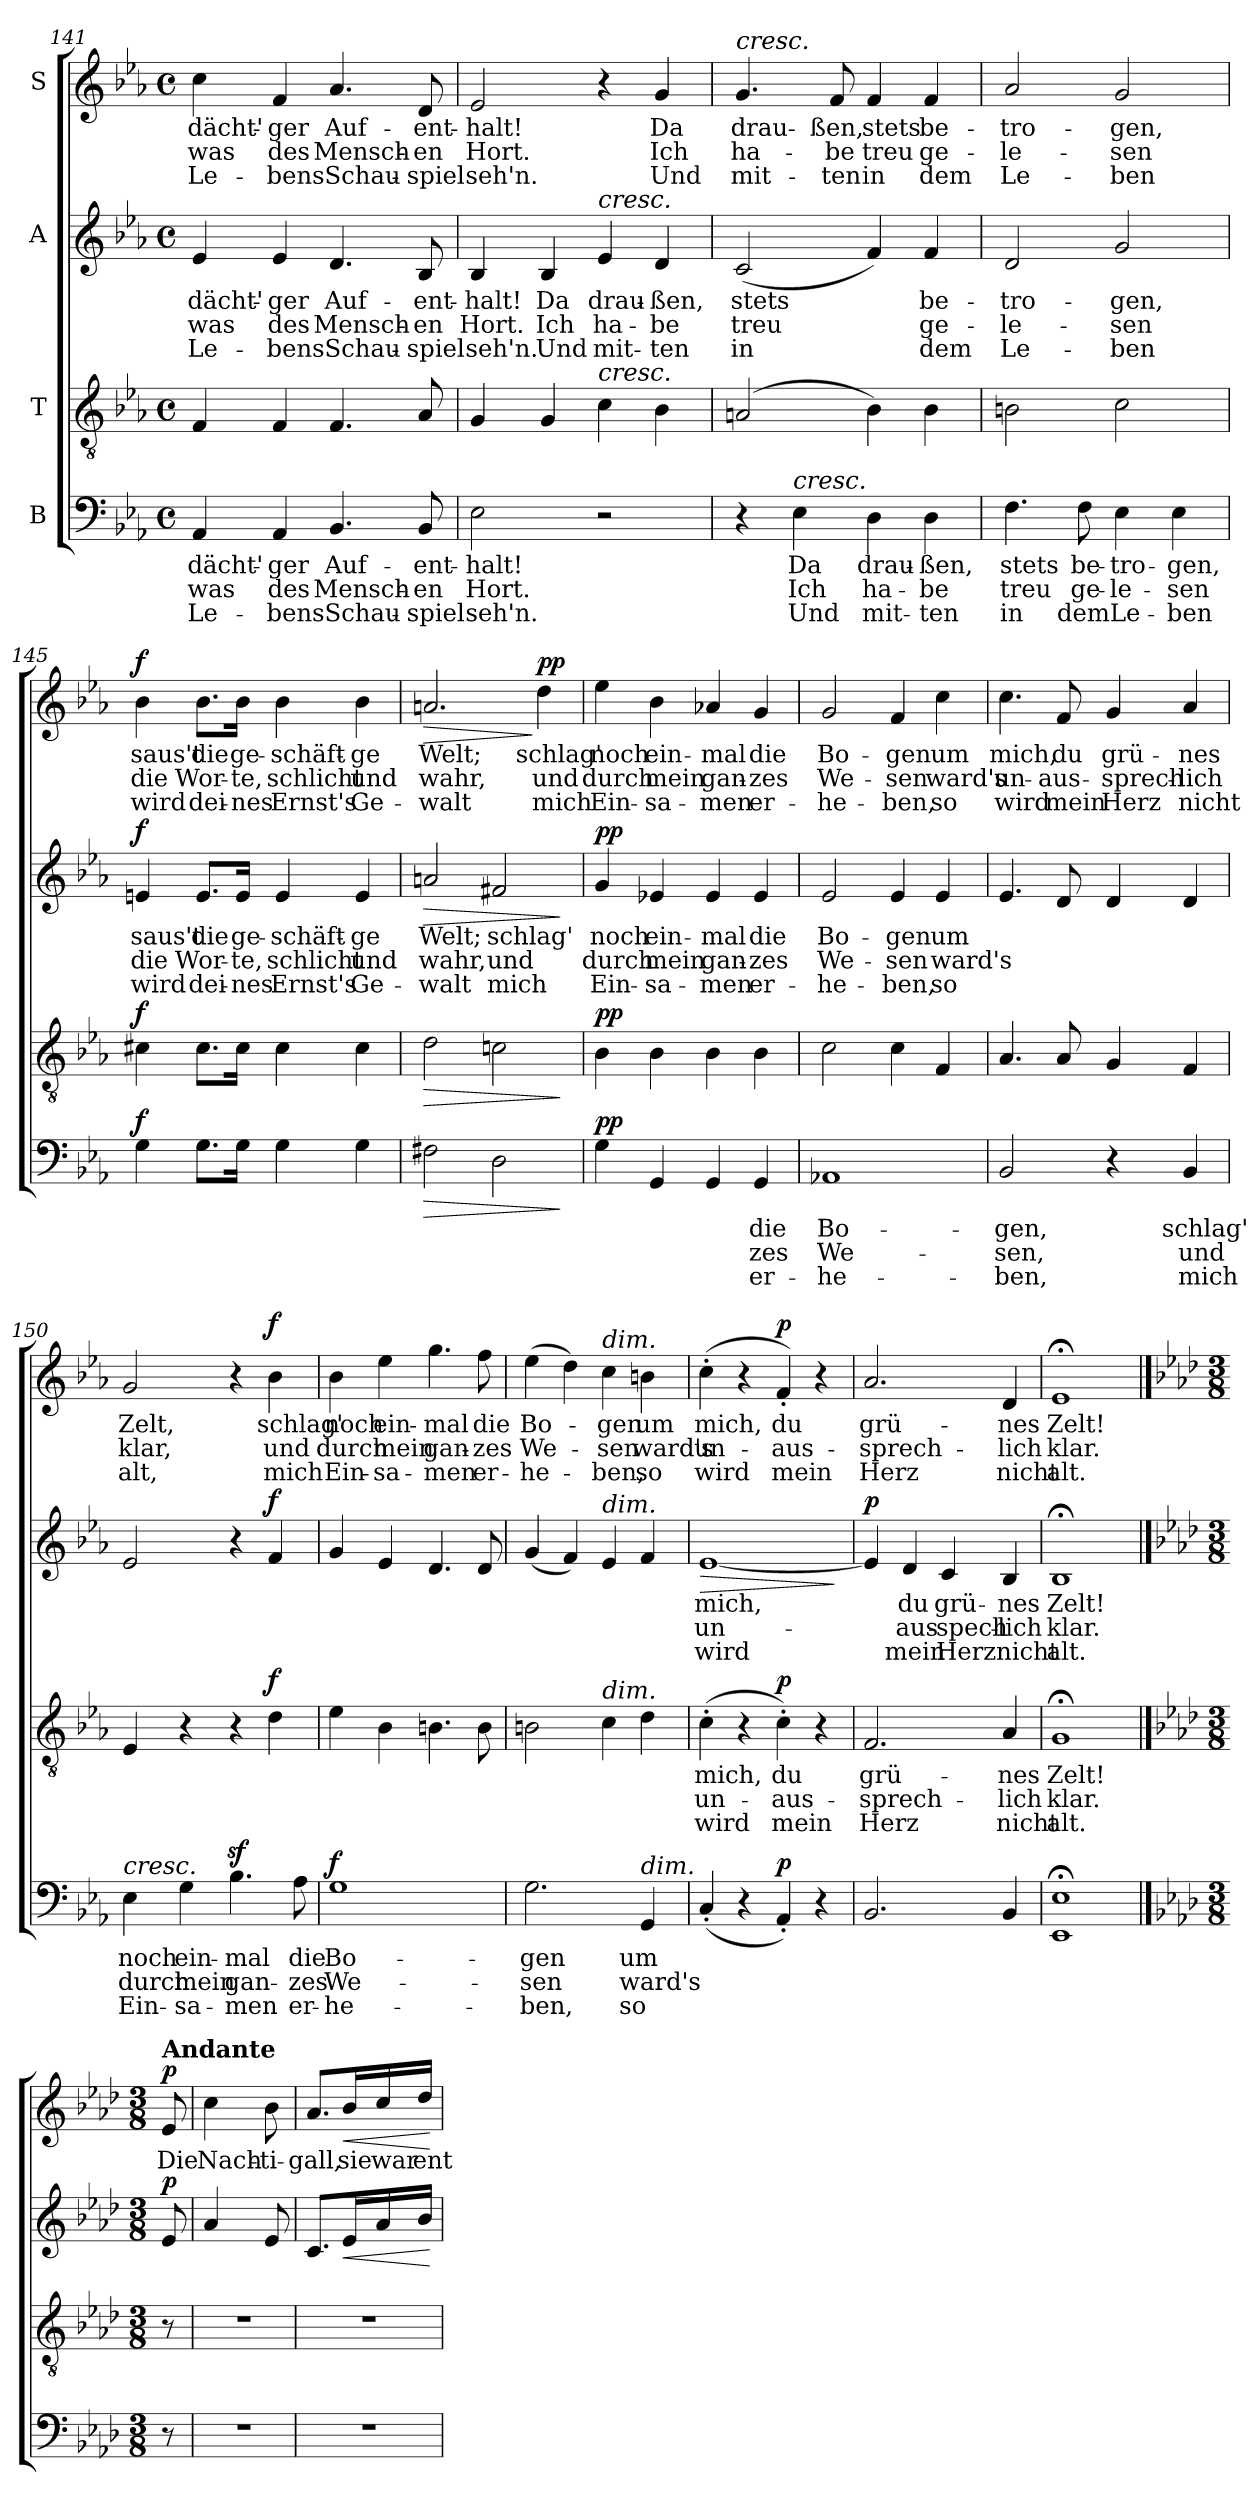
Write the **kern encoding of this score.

**kern	**text	**text	**text	**dynam	**kern	**text	**text	**text	**dynam	**kern	**text	**text	**text	**dynam	**kern	**text	**text	**text	**dynam
*part4	*part4	*part4	*part4	*part4	*part3	*part3	*part3	*part3	*part3	*part2	*part2	*part2	*part2	*part2	*part1	*part1	*part1	*part1	*part1
*staff4	*staff4	*staff4	*staff4	*staff4	*staff3	*staff3	*staff3	*staff3	*staff3	*staff2	*staff2	*staff2	*staff2	*staff2	*staff1	*staff1	*staff1	*staff1	*staff1
*I"B	*	*	*	*	*I"T	*	*	*	*	*I"A	*	*	*	*	*I"S	*	*	*	*
*clefF4	*	*	*	*	*clefGv2	*	*	*	*	*clefG2	*	*	*	*	*clefG2	*	*	*	*
*k[b-e-a-]	*	*	*	*	*k[b-e-a-]	*	*	*	*	*k[b-e-a-]	*	*	*	*	*k[b-e-a-]	*	*	*	*
*M4/4	*	*	*	*	*M4/4	*	*	*	*	*M4/4	*	*	*	*	*M4/4	*	*	*	*
*met(c)	*	*	*	*	*met(c)	*	*	*	*	*met(c)	*	*	*	*	*met(c)	*	*	*	*
=141	=141	=141	=141	=141	=141	=141	=141	=141	=141	=141	=141	=141	=141	=141	=141	=141	=141	=141	=141
!	!LO:LY:b	!LO:LY:b	!LO:LY:b	!	!	!	!	!	!	!	!LO:LY:b	!LO:LY:b	!LO:LY:b	!	!	!LO:LY:b	!LO:LY:b	!LO:LY:b	!
4AA-/	-dächt'-	was	Le-	.	4F/	.	.	.	.	4e-/	-dächt'-	was	Le-	.	4cc\	-dächt'-	was	Le-	.
!	!LO:LY:b	!LO:LY:b	!LO:LY:b	!	!	!	!	!	!	!	!LO:LY:b	!LO:LY:b	!LO:LY:b	!	!	!LO:LY:b	!LO:LY:b	!LO:LY:b	!
4AA-/	-ger	des	-bens	.	4F/	.	.	.	.	4e-/	-ger	des	-bens	.	4f/	-ger	des	-bens	.
!	!LO:LY:b	!LO:LY:b	!LO:LY:b	!	!	!	!	!	!	!	!LO:LY:b	!LO:LY:b	!LO:LY:b	!	!	!LO:LY:b	!LO:LY:b	!LO:LY:b	!
4.BB-/	Auf-	Mensch-	Schau-	.	4.F/	.	.	.	.	4.d/	Auf-	Mensch-	Schau-	.	4.a-/	Auf-	Mensch-	Schau-	.
!	!LO:LY:b	!LO:LY:b	!LO:LY:b	!	!	!	!	!	!	!	!LO:LY:b	!LO:LY:b	!LO:LY:b	!	!	!LO:LY:b	!LO:LY:b	!LO:LY:b	!
8BB-/	-ent-	-en	-spiel	.	8A-/	.	.	.	.	8B-/	-ent-	-en	-spiel	.	8d/	-ent-	-en	-spiel	.
=142	=142	=142	=142	=142	=142	=142	=142	=142	=142	=142	=142	=142	=142	=142	=142	=142	=142	=142	=142
!	!LO:LY:b	!LO:LY:b	!LO:LY:b	!	!	!	!	!	!	!	!LO:LY:b	!LO:LY:b	!LO:LY:b	!	!	!LO:LY:b	!LO:LY:b	!LO:LY:b	!
2E-\	-halt!	Hort.	seh'n.	.	4G/	.	.	.	.	4B-/	halt!	Hort.	seh'n.	.	2e-/	-halt!	Hort.	seh'n.	.
!	!	!	!	!	!	!	!	!	!	!	!LO:LY:b	!LO:LY:b	!LO:LY:b	!	!	!	!	!	!
.	.	.	.	.	4G/	.	.	.	.	4B-/	Da	Ich	Und	.	.	.	.	.	.
!	!	!	!	!	!	!	!	!	!	!LO:TX:a:i:t=cresc.	!	!	!	!	!	!	!	!	!
!	!	!	!	!	!LO:TX:a:i:t=cresc.	!	!	!	!	!	!	!	!	!	!	!	!	!	!
!	!	!	!	!	!	!	!	!	!	!	!LO:LY:b	!LO:LY:b	!LO:LY:b	!	!	!	!	!	!
2r	.	.	.	.	4c\	.	.	.	.	4e-/	-drau-	ha-	mit-	.	4r	.	.	.	.
!	!	!	!	!	!	!	!	!	!	!	!LO:LY:b	!LO:LY:b	!LO:LY:b	!	!	!LO:LY:b	!LO:LY:b	!LO:LY:b	!
.	.	.	.	.	4B-\	.	.	.	.	4d/	ßen,	-be	-ten	.	4g/	Da	Ich	Und	.
=143	=143	=143	=143	=143	=143	=143	=143	=143	=143	=143	=143	=143	=143	=143	=143	=143	=143	=143	=143
!	!	!	!	!	!	!	!	!	!	!	!	!	!	!	!LO:TX:a:i:t=cresc.	!	!	!	!
!	!	!	!	!	!	!	!	!	!	!	!LO:LY:b	!LO:LY:b	!LO:LY:b	!	!	!LO:LY:b	!LO:LY:b	!LO:LY:b	!
4r	.	.	.	.	(>2An/	.	.	.	.	(<2c/	stets	treu	in	.	4.g/	drau-	ha-	mit-	.
!LO:TX:a:i:t=cresc.	!	!	!	!	!	!	!	!	!	!	!	!	!	!	!	!	!	!	!
!	!LO:LY:b	!LO:LY:b	!LO:LY:b	!	!	!	!	!	!	!	!	!	!	!	!	!	!	!	!
4E-\	Da	Ich	Und	.	.	.	.	.	.	.	.	.	.	.	.	.	.	.	.
!	!	!	!	!	!	!	!	!	!	!	!	!	!	!	!	!LO:LY:b	!LO:LY:b	!LO:LY:b	!
.	.	.	.	.	.	.	.	.	.	.	.	.	.	.	8f/	-ßen,	-be	-ten	.
!	!LO:LY:b	!LO:LY:b	!LO:LY:b	!	!	!	!	!	!	!	!	!	!	!	!	!LO:LY:b	!LO:LY:b	!LO:LY:b	!
4D\	drau-	ha-	mit-	.	4B-\)	.	.	.	.	4f/)	.	.	.	.	4f/	stets	treu	in	.
!	!LO:LY:b	!LO:LY:b	!LO:LY:b	!	!	!	!	!	!	!	!LO:LY:b	!LO:LY:b	!LO:LY:b	!	!	!LO:LY:b	!LO:LY:b	!LO:LY:b	!
4D\	-ßen,	-be	-ten	.	4B-\	.	.	.	.	4f/	be-	ge-	dem	.	4f/	be-	ge-	dem	.
!!LO:PB:g=z
=144	=144	=144	=144	=144	=144	=144	=144	=144	=144	=144	=144	=144	=144	=144	=144	=144	=144	=144	=144
!	!LO:LY:b	!LO:LY:b	!LO:LY:b	!	!	!	!	!	!	!	!LO:LY:b	!LO:LY:b	!LO:LY:b	!	!	!LO:LY:b	!LO:LY:b	!LO:LY:b	!
4.F\	stets	treu	in	.	2Bn\	.	.	.	.	2d/	-tro-	-le-	Le-	.	2a-/	-tro-	-le-	Le-	.
!	!LO:LY:b	!LO:LY:b	!LO:LY:b	!	!	!	!	!	!	!	!	!	!	!	!	!	!	!	!
8F\	be-	ge-	dem	.	.	.	.	.	.	.	.	.	.	.	.	.	.	.	.
!	!LO:LY:b	!LO:LY:b	!LO:LY:b	!	!	!	!	!	!	!	!LO:LY:b	!LO:LY:b	!LO:LY:b	!	!	!LO:LY:b	!LO:LY:b	!LO:LY:b	!
4E-\	-tro-	-le-	Le-	.	2c\	.	.	.	.	2g/	-gen,	-sen	-ben	.	2g/	-gen,	-sen	-ben	.
!	!LO:LY:b	!LO:LY:b	!LO:LY:b	!	!	!	!	!	!	!	!	!	!	!	!	!	!	!	!
4E-\	-gen,	-sen	-ben	.	.	.	.	.	.	.	.	.	.	.	.	.	.	.	.
!!LO:PB:g=z
=145	=145	=145	=145	=145	=145	=145	=145	=145	=145	=145	=145	=145	=145	=145	=145	=145	=145	=145	=145
!	!	!	!	!LO:DY:b	!	!	!	!	!LO:DY:b	!	!LO:LY:b	!LO:LY:b	!LO:LY:b	!LO:DY:b	!	!LO:LY:b	!LO:LY:b	!LO:LY:b	!LO:DY:b
4G\	.	.	.	f	4c#X\	.	.	.	f	4en/	saus't	die	wird	f	4b-\	saus't	die	wird	f
!	!	!	!	!	!	!	!	!	!	!	!LO:LY:b	!LO:LY:b	!LO:LY:b	!	!	!LO:LY:b	!LO:LY:b	!LO:LY:b	!
8.G\L	.	.	.	.	8.c#\L	.	.	.	.	8.e/L	die	Wor-	dei-	.	8.b-\L	die	Wor-	dei-	.
!	!	!	!	!	!	!	!	!	!	!	!LO:LY:b	!LO:LY:b	!LO:LY:b	!	!	!LO:LY:b	!LO:LY:b	!LO:LY:b	!
16G\Jk	.	.	.	.	16c#\Jk	.	.	.	.	16e/Jk	ge-	-te,	-nes	.	16b-\Jk	ge-	-te,	-nes	.
!	!	!	!	!	!	!	!	!	!	!	!LO:LY:b	!LO:LY:b	!LO:LY:b	!	!	!LO:LY:b	!LO:LY:b	!LO:LY:b	!
4G\	.	.	.	.	4c#\	.	.	.	.	4e/	-schäft-	schlicht	Ernst's	.	4b-\	-schäft-	schlicht	Ernst's	.
!	!	!	!	!	!	!	!	!	!	!	!LO:LY:b	!LO:LY:b	!LO:LY:b	!	!	!LO:LY:b	!LO:LY:b	!LO:LY:b	!
4G\	.	.	.	.	4c#\	.	.	.	.	4e/	-ge	und	Ge-	.	4b-\	-ge	und	Ge-	.
=146	=146	=146	=146	=146	=146	=146	=146	=146	=146	=146	=146	=146	=146	=146	=146	=146	=146	=146	=146
!	!	!	!	!LO:HP:b	!	!	!	!	!LO:HP:b	!	!LO:LY:b	!LO:LY:b	!LO:LY:b	!LO:HP:b	!	!LO:LY:b	!LO:LY:b	!LO:LY:b	!LO:HP:b
2F#X\	.	.	.	>	2d\	.	.	.	>	2an/	Welt;	wahr,	-walt	>	2.an/	Welt;	wahr,	-walt	>
!	!	!	!	!	!	!	!	!	!	!	!LO:LY:b	!LO:LY:b	!LO:LY:b	!	!	!	!	!	!
2D\	.	.	.	.	2cn\	.	.	.	.	2f#X/	schlag'	und	mich	.	.	.	.	.	.
!	!	!	!	!	!	!	!	!	!	!	!	!	!	!	!	!LO:LY:b	!LO:LY:b	!LO:LY:b	!LO:DY:n=1:b
.	.	.	.	.	.	.	.	.	.	.	.	.	.	.	4dd\	schlag'	und	mich	] pp
.	.	.	.	]	.	.	.	.	]	.	.	.	.	]	.	.	.	.	.
=147	=147	=147	=147	=147	=147	=147	=147	=147	=147	=147	=147	=147	=147	=147	=147	=147	=147	=147	=147
!	!	!	!	!LO:DY:b	!	!	!	!	!LO:DY:b	!	!LO:LY:b	!LO:LY:b	!LO:LY:b	!LO:DY:b	!	!LO:LY:b	!LO:LY:b	!LO:LY:b	!
4G\	.	.	.	pp	4B-\	.	.	.	pp	4g/	noch	durch	Ein-	pp	4ee-\	noch	durch	Ein-	.
!	!	!	!	!	!	!	!	!	!	!	!LO:LY:b	!LO:LY:b	!LO:LY:b	!	!	!LO:LY:b	!LO:LY:b	!LO:LY:b	!
4GG/	.	.	.	.	4B-\	.	.	.	.	4e-X/	ein-	mein	-sa-	.	4b-\	ein-	mein	-sa-	.
!	!	!	!	!	!	!	!	!	!	!	!LO:LY:b	!LO:LY:b	!LO:LY:b	!	!	!LO:LY:b	!LO:LY:b	!LO:LY:b	!
4GG/	.	.	.	.	4B-\	.	.	.	.	4e-/	-mal	gan-	-men	.	4a-X/	-mal	gan-	-men	.
!	!LO:LY:b	!LO:LY:b	!LO:LY:b	!	!	!	!	!	!	!	!LO:LY:b	!LO:LY:b	!LO:LY:b	!	!	!LO:LY:b	!LO:LY:b	!LO:LY:b	!
4GG/	die	-zes	er -	.	4B-\	.	.	.	.	4e-/	die	-zes	er -	.	4g/	die	-zes	er-	.
=148	=148	=148	=148	=148	=148	=148	=148	=148	=148	=148	=148	=148	=148	=148	=148	=148	=148	=148	=148
!	!LO:LY:b	!LO:LY:b	!LO:LY:b	!	!	!	!	!	!	!	!LO:LY:b	!LO:LY:b	!LO:LY:b	!	!	!LO:LY:b	!LO:LY:b	!LO:LY:b	!
1AA-X	Bo-	We-	-he-	.	2c\	.	.	.	.	2e-/	Bo-	We-	-he-	.	2g/	Bo-	We-	-he-	.
!	!	!	!	!	!	!	!	!	!	!	!LO:LY:b	!LO:LY:b	!LO:LY:b	!	!	!LO:LY:b	!LO:LY:b	!LO:LY:b	!
.	.	.	.	.	4c\	.	.	.	.	4e-/	-gen	-sen	-ben,	.	4f/	-gen	-sen	-ben,	.
!	!	!	!	!	!	!	!	!	!	!	!LO:LY:b	!LO:LY:b	!LO:LY:b	!	!	!LO:LY:b	!LO:LY:b	!LO:LY:b	!
.	.	.	.	.	4F/	.	.	.	.	4e-/	um	ward's	so	.	4cc\	um	ward's	so	.
!!LO:LB:g=z
=149	=149	=149	=149	=149	=149	=149	=149	=149	=149	=149	=149	=149	=149	=149	=149	=149	=149	=149	=149
!	!LO:LY:b	!LO:LY:b	!LO:LY:b	!	!	!	!	!	!	!	!	!	!	!	!	!LO:LY:b	!LO:LY:b	!LO:LY:b	!
2BB-/	-gen,	-sen,	-ben,	.	4.A-/	.	.	.	.	4.e-/	.	.	.	.	4.cc\	mich,	un-	wird	.
!	!	!	!	!	!	!	!	!	!	!	!	!	!	!	!	!LO:LY:b	!LO:LY:b	!LO:LY:b	!
.	.	.	.	.	8A-/	.	.	.	.	8d/	.	.	.	.	8f/	du	-aus-	mein	.
!	!	!	!	!	!	!	!	!	!	!	!	!	!	!	!	!LO:LY:b	!LO:LY:b	!LO:LY:b	!
4r	.	.	.	.	4G/	.	.	.	.	4d/	.	.	.	.	4g/	grü-	-sprech-	Herz	.
!	!LO:LY:b	!LO:LY:b	!LO:LY:b	!	!	!	!	!	!	!	!	!	!	!	!	!LO:LY:b	!LO:LY:b	!LO:LY:b	!
4BB-/	schlag'	und	mich	.	4F/	.	.	.	.	4d/	.	.	.	.	4a-/	-nes	-lich	nicht	.
=150	=150	=150	=150	=150	=150	=150	=150	=150	=150	=150	=150	=150	=150	=150	=150	=150	=150	=150	=150
!LO:TX:a:i:t=cresc.	!	!	!	!	!	!	!	!	!	!	!	!	!	!	!	!	!	!	!
!	!LO:LY:b	!LO:LY:b	!LO:LY:b	!	!	!	!	!	!	!	!	!	!	!	!	!LO:LY:b	!LO:LY:b	!LO:LY:b	!
4E-\	noch	durch	Ein-	.	4E-/	.	.	.	.	2e-/	.	.	.	.	2g/	Zelt,	klar,	alt,	.
!	!LO:LY:b	!LO:LY:b	!LO:LY:b	!	!	!	!	!	!	!	!	!	!	!	!	!	!	!	!
4G\	ein-	mein	-sa-	.	4r	.	.	.	.	.	.	.	.	.	.	.	.	.	.
!	!LO:LY:b	!LO:LY:b	!LO:LY:b	!	!	!	!	!	!	!	!	!	!	!	!	!	!	!	!
4.B-z<\	-mal	gan-	-men	.	4r	.	.	.	.	4r	.	.	.	.	4r	.	.	.	.
!	!	!	!	!	!	!	!	!	!LO:DY:b	!	!	!	!	!LO:DY:b	!	!LO:LY:b	!LO:LY:b	!LO:LY:b	!LO:DY:b
.	.	.	.	.	4d\	.	.	.	f	4f/	.	.	.	f	4b-\	schlag'	und	mich	f
!	!LO:LY:b	!LO:LY:b	!LO:LY:b	!	!	!	!	!	!	!	!	!	!	!	!	!	!	!	!
8A-\	die	-zes	er-	.	.	.	.	.	.	.	.	.	.	.	.	.	.	.	.
=151	=151	=151	=151	=151	=151	=151	=151	=151	=151	=151	=151	=151	=151	=151	=151	=151	=151	=151	=151
!	!LO:LY:b	!LO:LY:b	!LO:LY:b	!LO:DY:b	!	!	!	!	!	!	!	!	!	!	!	!LO:LY:b	!LO:LY:b	!LO:LY:b	!
1G	Bo-	We-	-he-	f	4e-\	.	.	.	.	4g/	.	.	.	.	4b-\	noch	durch	Ein-	.
!	!	!	!	!	!	!	!	!	!	!	!	!	!	!	!	!LO:LY:b	!LO:LY:b	!LO:LY:b	!
.	.	.	.	.	4B-\	.	.	.	.	4e-/	.	.	.	.	4ee-\	ein-	mein	-sa-	.
!	!	!	!	!	!	!	!	!	!	!	!	!	!	!	!	!LO:LY:b	!LO:LY:b	!LO:LY:b	!
.	.	.	.	.	4.Bn\	.	.	.	.	4.d/	.	.	.	.	4.gg\	-mal	gan-	-men	.
!	!	!	!	!	!	!	!	!	!	!	!	!	!	!	!	!LO:LY:b	!LO:LY:b	!LO:LY:b	!
.	.	.	.	.	8B\	.	.	.	.	8d/	.	.	.	.	8ff\	die	-zes	er-	.
=152	=152	=152	=152	=152	=152	=152	=152	=152	=152	=152	=152	=152	=152	=152	=152	=152	=152	=152	=152
!	!LO:LY:b	!LO:LY:b	!LO:LY:b	!	!	!	!	!	!	!	!	!	!	!	!	!LO:LY:b	!LO:LY:b	!LO:LY:b	!
2.G\	-gen	-sen	-ben,	.	2Bn\	.	.	.	.	(<4g/	.	.	.	.	(>4ee-\	Bo-	We-	-he-	.
.	.	.	.	.	.	.	.	.	.	4f/)	.	.	.	.	4dd\)	.	.	.	.
!	!	!	!	!	!	!	!	!	!	!	!	!	!	!	!LO:TX:a:i:t=dim.	!	!	!	!
!	!	!	!	!	!	!	!	!	!	!LO:TX:a:i:t=dim.	!	!	!	!	!	!	!	!	!
!	!	!	!	!	!LO:TX:a:i:t=dim.	!	!	!	!	!	!	!	!	!	!	!	!	!	!
!	!	!	!	!	!	!	!	!	!	!	!	!	!	!	!	!LO:LY:b	!LO:LY:b	!LO:LY:b	!
.	.	.	.	.	4c\	.	.	.	.	4e-/	.	.	.	.	4cc\	-gen	-sen	-ben,	.
!LO:TX:a:i:t=dim.	!	!	!	!	!	!	!	!	!	!	!	!	!	!	!	!	!	!	!
!	!LO:LY:b	!LO:LY:b	!LO:LY:b	!	!	!	!	!	!	!	!	!	!	!	!	!LO:LY:b	!LO:LY:b	!LO:LY:b	!
4GG/	um	ward's	so	.	4d\	.	.	.	.	4f/	.	.	.	.	4bn\	um	ward's	so	.
!!LO:PB:g=z
=153	=153	=153	=153	=153	=153	=153	=153	=153	=153	=153	=153	=153	=153	=153	=153	=153	=153	=153	=153
!	!	!	!	!	!	!LO:LY:b	!LO:LY:b	!LO:LY:b	!	!	!LO:LY:b	!LO:LY:b	!LO:LY:b	!LO:HP:b	!	!LO:LY:b	!LO:LY:b	!LO:LY:b	!
(<4C'/	.	.	.	.	(>4c'\	mich,	un-	wird	.	[1e-	mich,	un-	wird	>	(>4cc'\	mich,	un-	wird	.
4r	.	.	.	.	4r	.	.	.	.	.	.	.	.	.	4r	.	.	.	.
!	!	!	!	!LO:DY:b	!	!LO:LY:b	!LO:LY:b	!LO:LY:b	!LO:DY:b	!	!	!	!	!	!	!LO:LY:b	!LO:LY:b	!LO:LY:b	!LO:DY:b
4AA-'/)	.	.	.	p	4c'\)	du	-aus-	mein	p	.	.	.	.	.	4f'/)	du	-aus-	mein	p
4r	.	.	.	.	4r	.	.	.	.	.	.	.	.	.	4r	.	.	.	.
.	.	.	.	.	.	.	.	.	.	.	.	.	.	]	.	.	.	.	.
=154	=154	=154	=154	=154	=154	=154	=154	=154	=154	=154	=154	=154	=154	=154	=154	=154	=154	=154	=154
!	!	!	!	!	!	!LO:LY:b	!LO:LY:b	!LO:LY:b	!	!	!	!LO:LY:b	!	!LO:DY:b	!	!LO:LY:b	!LO:LY:b	!LO:LY:b	!
2.BB-/	.	.	.	.	2.F/	grü-	-sprech-	Herz	.	4e-/]	.	-­	.	p	2.a-/	grü-	-sprech-	Herz	.
!	!	!	!	!	!	!	!	!	!	!	!LO:LY:b	!LO:LY:b	!LO:LY:b	!	!	!	!	!	!
.	.	.	.	.	.	.	.	.	.	4d/	du	aus-	mein	.	.	.	.	.	.
!	!	!	!	!	!	!	!	!	!	!	!LO:LY:b	!LO:LY:b	!LO:LY:b	!	!	!	!	!	!
.	.	.	.	.	.	.	.	.	.	4c/	grü-	-spech-	Herz	.	.	.	.	.	.
!	!	!	!	!	!	!LO:LY:b	!LO:LY:b	!LO:LY:b	!	!	!LO:LY:b	!LO:LY:b	!LO:LY:b	!	!	!LO:LY:b	!LO:LY:b	!LO:LY:b	!
4BB-/	.	.	.	.	4A-/	-nes	-lich	nicht	.	4B-/	-nes	-lich	nicht	.	4d/	-nes	-lich	nicht	.
=155	=155	=155	=155	=155	=155	=155	=155	=155	=155	=155	=155	=155	=155	=155	=155	=155	=155	=155	=155
!	!	!	!	!	!	!LO:LY:b	!LO:LY:b	!LO:LY:b	!	!	!LO:LY:b	!LO:LY:b	!LO:LY:b	!	!	!LO:LY:b	!LO:LY:b	!LO:LY:b	!
1EE-;< 1E-;<	.	.	.	.	1G;<	Zelt!	klar.	alt.	.	1B-;<	Zelt!	klar.	alt.	.	1e-;<	Zelt!	klar.	alt.	.
!!LO:PB:g=z
==155X4	==155X4	==155X4	==155X4	==155X4	==155X4	==155X4	==155X4	==155X4	==155X4	==155X4	==155X4	==155X4	==155X4	==155X4	==155X4	==155X4	==155X4	==155X4	==155X4
*k[b-e-a-d-]	*	*	*	*	*k[b-e-a-d-]	*	*	*	*	*k[b-e-a-d-]	*	*	*	*	*k[b-e-a-d-]	*	*	*	*
*M3/8	*	*	*	*	*M3/8	*	*	*	*	*M3/8	*	*	*	*	*M3/8	*	*	*	*
!	!	!	!	!	!	!	!	!	!	!	!	!	!	!	!LO:TX:a:B:t=Andante	!	!	!	!
!	!	!	!	!	!	!	!	!	!	!	!	!	!	!LO:DY:b	!	!LO:LY:b	!	!	!LO:DY:b
8r	.	.	.	.	8r	.	.	.	.	8e-/	.	.	.	p	8e-/	Die	.	.	p
=156	=156	=156	=156	=156	=156	=156	=156	=156	=156	=156	=156	=156	=156	=156	=156	=156	=156	=156	=156
!	!	!	!	!	!	!	!	!	!	!	!	!	!	!	!	!LO:LY:b	!	!	!
4.r	.	.	.	.	4.r	.	.	.	.	4a-/	.	.	.	.	4cc\	Nach-	.	.	.
!	!	!	!	!	!	!	!	!	!	!	!	!	!	!	!	!LO:LY:b	!	!	!
.	.	.	.	.	.	.	.	.	.	8e-/	.	.	.	.	8b-\	-ti-	.	.	.
=157	=157	=157	=157	=157	=157	=157	=157	=157	=157	=157	=157	=157	=157	=157	=157	=157	=157	=157	=157
!	!	!	!	!	!	!	!	!	!	!	!	!	!	!	!	!LO:LY:b	!	!	!
4.r	.	.	.	.	4.r	.	.	.	.	8.c/L	.	.	.	.	8.a-/L	-gall,	.	.	.
!	!	!	!	!	!	!	!	!	!	!	!	!	!	!LO:HP:b	!	!LO:LY:b	!	!	!LO:HP:b
.	.	.	.	.	.	.	.	.	.	16e-/L	.	.	.	<	16b-/L	sie	.	.	<
!	!	!	!	!	!	!	!	!	!	!	!	!	!	!	!	!LO:LY:b	!	!	!
.	.	.	.	.	.	.	.	.	.	16a-/	.	.	.	.	16cc/	war	.	.	.
!	!	!	!	!	!	!	!	!	!	!	!	!	!	!	!	!LO:LY:b	!	!	!
.	.	.	.	.	.	.	.	.	.	16b-/JJ	.	.	.	.	16dd-/JJ	ent-	.	.	.
.	.	.	.	.	.	.	.	.	.	.	.	.	.	[	.	.	.	.	[
=	=	=	=	=	=	=	=	=	=	=	=	=	=	=	=	=	=	=	=
*-	*-	*-	*-	*-	*-	*-	*-	*-	*-	*-	*-	*-	*-	*-	*-	*-	*-	*-	*-
